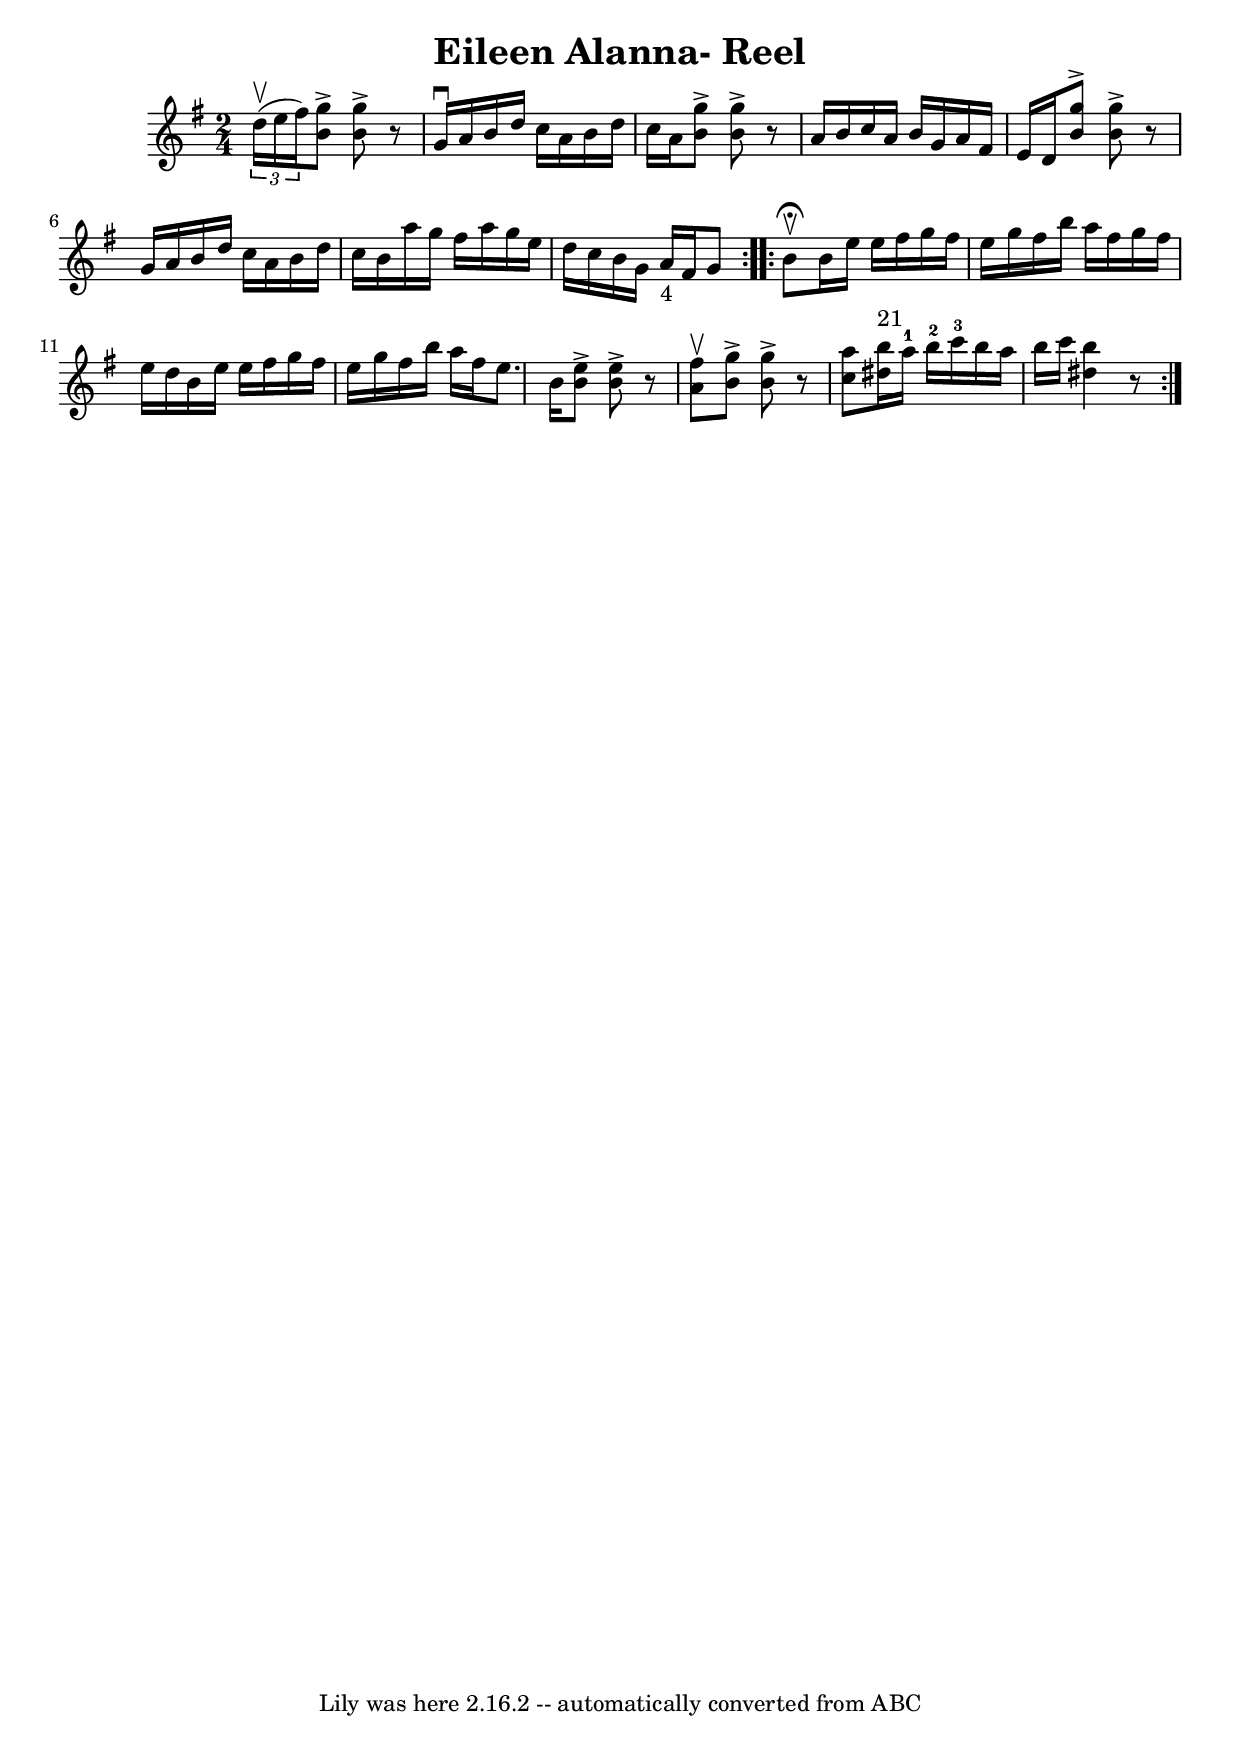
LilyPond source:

\version "2.16.2"
\include "Mammoth.ily"
\header {
  %% book = "Ryan's Mammoth Collection"
 crossRefNumber = "1"
 footnotes = "\\\\157"
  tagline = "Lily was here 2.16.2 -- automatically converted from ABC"
  title = "Eileen Alanna- Reel"

}
voicedefault =  {



  \repeat volta 2 {

    \time 2/4 
    \key g \major
    \times 2/3 { d''16^\upbow(e''16 fis''16) 
 	       }  |
    << b'8^\accent g''8   >> << b'8^\accent g''8   >>   r8 g'16^\downbow a'16     |
 b'16 d''16 c''16 a'16 b'16 d''16 c''16 a'16     |
    << b'8^\accent g''8   >> << b'8  				^\accent g''8   >>   r8 a'16 b'16     |
 c''16 a'16 b'16 g'16 a'16 fis'16 e'16 d'16     |
    << b'8^\accent g''8       >> << b'8^\accent g''8   >>   r8 g'16 a'16     |
 b'16 d''16 c''16 a'16 b'16 d''16 c''16 b'16     |
 a''16 g''16 fis''16 a''16 g''16 e''16 d''16 c''16     |
    
 b'16 g'16 a'16_"4" fis'16 g'8    
  } 
  \repeat volta 2 { b'8^\fermata^\upbow  |
 b'16 e''16 e''16 fis''16 g''16 fis''16 e''16 g''16     |
 fis''16 b''16 a''16 fis''16 g''16 fis''16 e''16 d''16     |
 b'16 e''16 e''16 fis''16 g''16 fis''16 e''16 g''16     |
 fis''16 b''16 a''16 fis''16 e''8. b'16     |
    << b'8^\accent e''8   >>      << b'8^\accent e''8   >>   r8   << a'8^\upbow fis''8   >>    |
    
    << b'8^\accent g''8   >> << b'8^\accent g''8   >>   r8 << c''8     							 a''8   >>    |
    << dis''16^"21" b''16   >> a''16-1 b''16-2 c'''16-3 b''16 a''16 b''16 c'''16    |
    << dis''4  
 b''4   >>   r8     
  }   

}

\score{
  <<

    \context Staff="default"
    {
      \voicedefault 
      
    }

  >>
  \layout {
    
  }
  \midi {
  }

}
